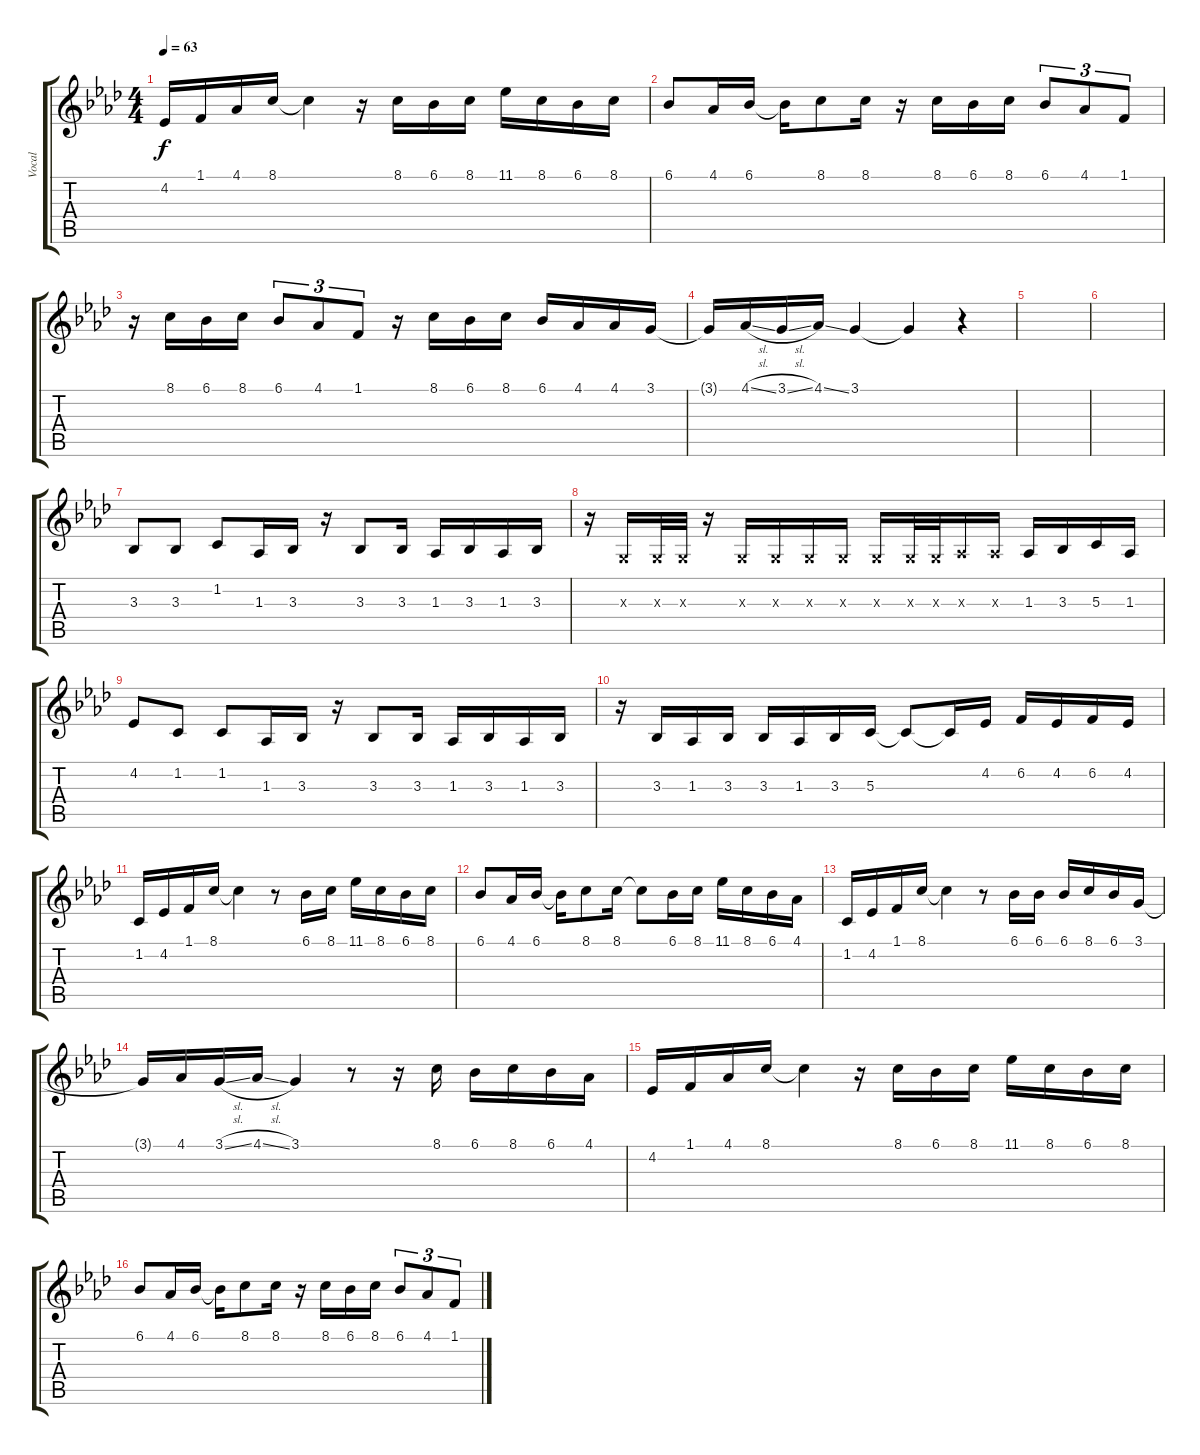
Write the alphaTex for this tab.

\track ("Vocal" "Vocal") {instrument clarinet}
\staff {score tabs}
\tuning (E4 B3 G3 D3 A2 E2) {hide}
\ts (4 4)
\tempo 63
\clef g2
\ks ab
4.2.16{dy f} 1.1.16 4.1.16 8.1.16 8.1{t}.4 r.16 8.1.16 6.1.16 8.1.16 11.1.16 8.1.16 6.1.16 8.1.16 |
6.1.8 4.1.16 6.1.16 6.1{t}.16 8.1.8 8.1.16 r.16 8.1.16 6.1.16 8.1.16 6.1.8{tu (3 2)} 4.1.8{tu (3 2)} 1.1.8{tu (3 2)} |
r.16 8.1.16 6.1.16 8.1.16 6.1.8{tu (3 2)} 4.1.8{tu (3 2)} 1.1.8{tu (3 2)} r.16 8.1.16 6.1.16 8.1.16 6.1.16 4.1.16 4.1.16 3.1.16 |
3.1{t}.16 4.1{sl}.16 3.1{sl}.16 4.1{ss}.16 3.1.4 3.1{t}.4 r.4 |
|
|
3.3.8 3.3.8 1.2.8 1.3.16 3.3.16 r.16 3.3.8 3.3.16 1.3.16 3.3.16 1.3.16 3.3.16 |
r.16 0.3{x}.16 0.3{x}.32 0.3{x}.32 r.16 0.3{x}.16 0.3{x}.16 0.3{x}.16 0.3{x}.16 0.3{x}.16 0.3{x}.32 0.3{x}.32 1.3{x}.16 1.3{x}.16 1.3.16 3.3.16 5.3.16 1.3.16 |
4.2.8 1.2.8 1.2.8 1.3.16 3.3.16 r.16 3.3.8 3.3.16 1.3.16 3.3.16 1.3.16 3.3.16 |
r.16 3.3.16 1.3.16 3.3.16 3.3.16 1.3.16 3.3.16 5.3.16 5.3{t}.8 5.3{t}.16 4.2.16 6.2.16 4.2.16 6.2.16 4.2.16 |
1.2.16 4.2.16 1.1.16 8.1.16 8.1{t}.4 r.8 6.1.16 8.1.16 11.1.16 8.1.16 6.1.16 8.1.16 |
6.1.8 4.1.16 6.1.16 6.1{t}.16 8.1.8 8.1.16 8.1{t}.8 6.1.16 8.1.16 11.1.16 8.1.16 6.1.16 4.1.16 |
1.2.16 4.2.16 1.1.16 8.1.16 8.1{t}.4 r.8 6.1.16 6.1.16 6.1.16 8.1.16 6.1.16 3.1.16 |
3.1{t}.16 4.1.16 3.1{sl}.16 4.1{sl}.16 3.1.4 r.8 r.16 8.1.16 6.1.16 8.1.16 6.1.16 4.1.16 |
4.2.16 1.1.16 4.1.16 8.1.16 8.1{t}.4 r.16 8.1.16 6.1.16 8.1.16 11.1.16 8.1.16 6.1.16 8.1.16 |
6.1.8 4.1.16 6.1.16 6.1{t}.16 8.1.8 8.1.16 r.16 8.1.16 6.1.16 8.1.16 6.1.8{tu (3 2)} 4.1.8{tu (3 2)} 1.1.8{tu (3 2)}
